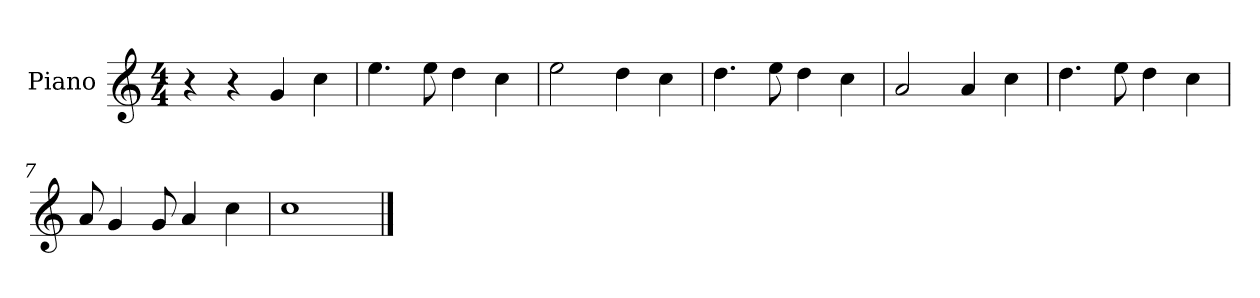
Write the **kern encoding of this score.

**kern
*part1
*staff1
*I"Piano
*I'Pno.
*clefG2
*k[]
*M4/4
*MM120
=1
4r
4r
4g/
4cc\
=2
4.ee\
8ee\
4dd\
4cc\
=3
2ee\
4dd\
4cc\
=4
4.dd\
8ee\
4dd\
4cc\
!!LO:LB:g=z
=5
2a/
4a/
4cc\
=6
4.dd\
8ee\
4dd\
4cc\
=7
8a/
4g/
8g/
4a/
4cc\
=8
1cc
==
*-
